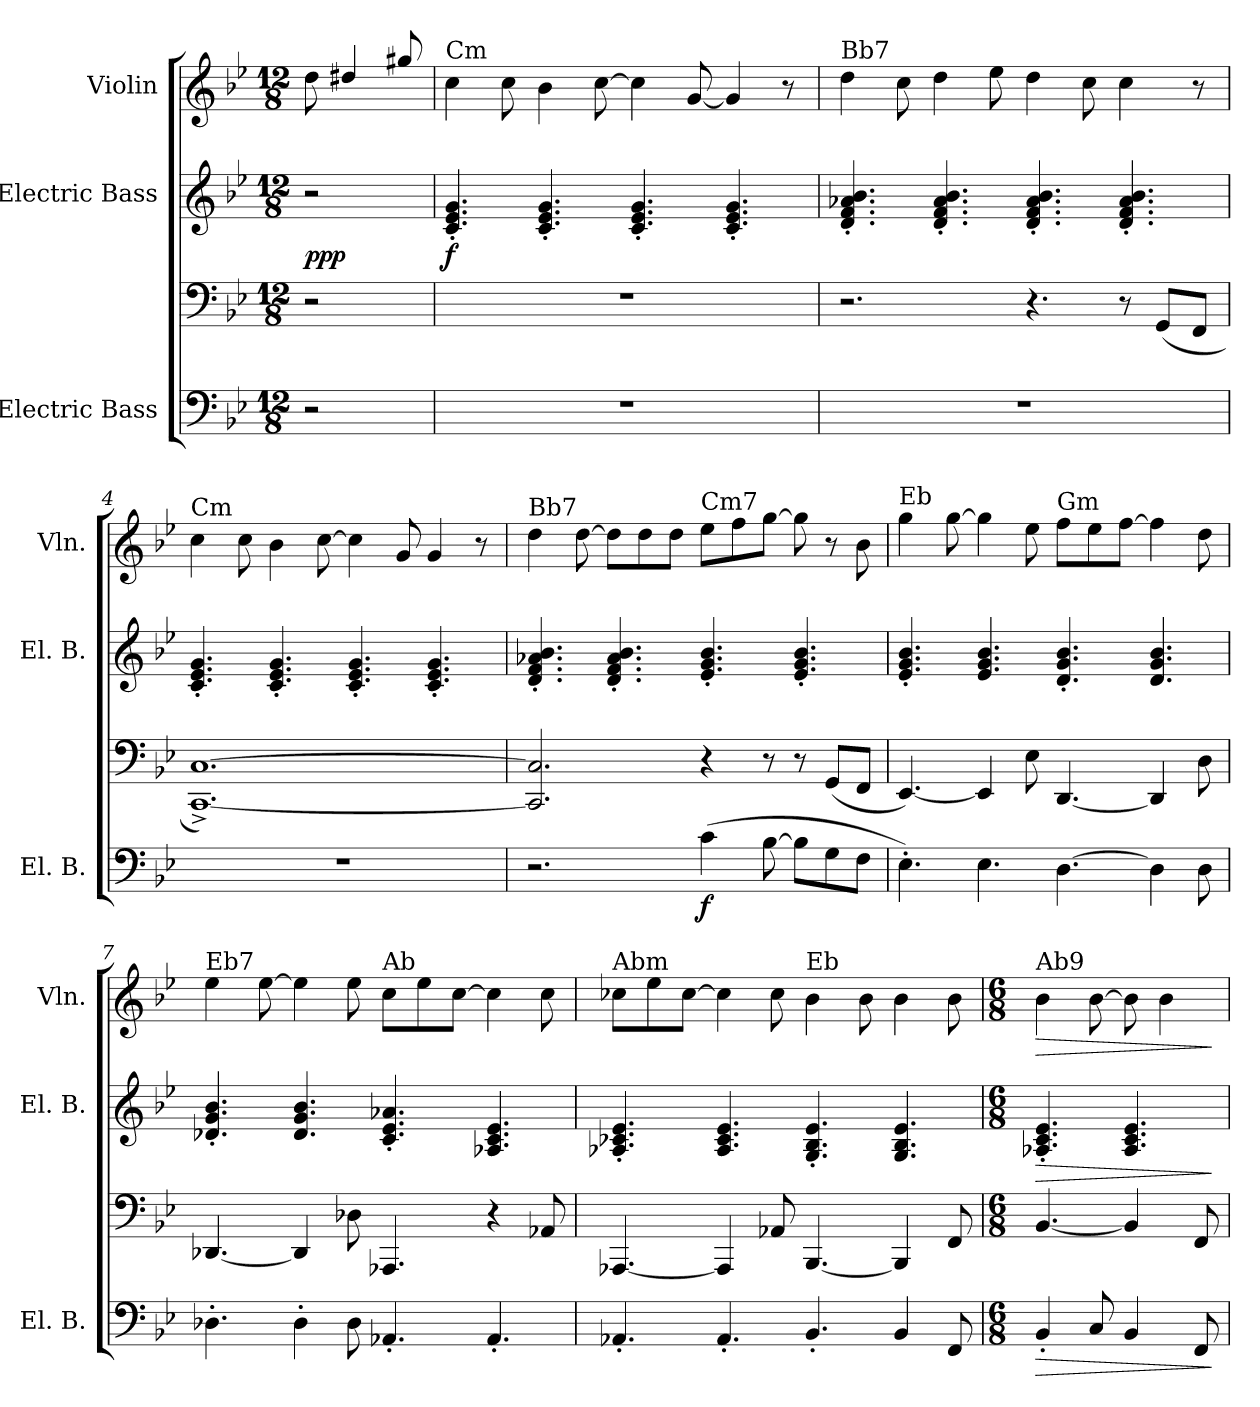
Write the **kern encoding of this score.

**kern	**kern	**dynam	**kern	**dynam	**kern	**dynam
*part3	*part3	*part3	*part2	*part2	*part1	*part1
*staff4	*staff3	*staff3/4	*staff2	*staff2	*staff1	*staff1
*I"Electric Bass	*	*	*I"Electric Bass	*	*I"Violin	*
*I'El. B.	*	*	*I'El. B.	*	*I'Vln.	*
*clefF4	*clefF4	*	*clefG2	*	*clefG2	*
*k[b-e-]	*k[b-e-]	*	*k[b-e-]	*	*k[b-e-]	*
*M12/8	*M12/8	*	*M12/8	*	*M12/8	*
=1	=1	=1	=1	=1	=1	=1
!	!	!	!	!LO:DY:b	!	!LO:DY:a
2r	2r	.	2r	ppp	8dd\	M.M. = 110
.	.	.	.	.	4dd#/	.
.	.	.	.	.	8gg#/	.
=2	=2	=2	=2	=2	=2	=2
!	!	!	!	!	!LO:TX:a:t=Cm	!
!	!	!	!	!LO:DY:b	!	!
1.r	1.r	.	4.c'/ 4.e-'/ 4.g'/	f	4cc\	.
.	.	.	.	.	8cc\	.
.	.	.	4.c'/ 4.e-'/ 4.g'/	.	4b-\	.
.	.	.	.	.	[8cc\	.
.	.	.	4.c'/ 4.e-'/ 4.g'/	.	4cc\]	.
.	.	.	.	.	[8g/	.
.	.	.	4.c'/ 4.e-'/ 4.g'/	.	4g/]	.
.	.	.	.	.	8r	.
=3	=3	=3	=3	=3	=3	=3
!	!	!	!	!	!LO:TX:a:t=Bb7	!
1.r	2.r	.	4.d'/ 4.f'/ 4.a-X'/ 4.b-'/	.	4dd\	.
.	.	.	.	.	8cc\	.
.	.	.	4.d'/ 4.f'/ 4.a-'/ 4.b-'/	.	4dd\	.
.	.	.	.	.	8ee-\	.
.	4.r	.	4.d'/ 4.f'/ 4.a-'/ 4.b-'/	.	4dd\	.
.	.	.	.	.	8cc\	.
.	8r	.	4.d'/ 4.f'/ 4.a-'/ 4.b-'/	.	4cc\	.
.	(8GG/L	.	.	.	.	.
.	8FF/J	.	.	.	8r	.
=4	=4	=4	=4	=4	=4	=4
!	!	!	!	!	!LO:TX:a:t=Cm	!
1.r	[1.CC^ [1.C^)	.	4.c'/ 4.e-'/ 4.g'/	.	4cc\	.
.	.	.	.	.	8cc\	.
.	.	.	4.c'/ 4.e-'/ 4.g'/	.	4b-\	.
.	.	.	.	.	[8cc\	.
.	.	.	4.c'/ 4.e-'/ 4.g'/	.	4cc\]	.
.	.	.	.	.	8g/	.
.	.	.	4.c'/ 4.e-'/ 4.g'/	.	4g/	.
.	.	.	.	.	8r	.
=5	=5	=5	=5	=5	=5	=5
!	!	!	!	!	!LO:TX:a:t=Bb7	!
2.r	2.CC]/ 2.C]/	.	4.d'/ 4.f'/ 4.a-X'/ 4.b-'/	.	4dd\	.
.	.	.	.	.	[8dd\	.
.	.	.	4.d'/ 4.f'/ 4.a-'/ 4.b-'/	.	8dd\L]	.
.	.	.	.	.	8dd\	.
.	.	.	.	.	8dd\J	.
!	!	!	!	!	!LO:TX:a:t=Cm7	!
!	!	!LO:DY:b=2	!	!	!	!
(4c\	4r	f	4.e-'/ 4.g'/ 4.b-'/	.	8ee-\L	.
.	.	.	.	.	8ff\	.
[8B-\	8r	.	.	.	[8gg\J	.
8B-\L]	8r	.	4.e-'/ 4.g'/ 4.b-'/	.	8gg\]	.
8G\	(8GG/L	.	.	.	8r	.
8F\J	8FF/J	.	.	.	8b-\	.
=6	=6	=6	=6	=6	=6	=6
!	!	!	!	!	!LO:TX:a:t=Eb	!
4.E-'\)	[4.EE-/)	.	4.e-'/ 4.g'/ 4.b-'/	.	4gg\	.
.	.	.	.	.	[8gg\	.
4.E-\	4EE-/]	.	4.e-/ 4.g/ 4.b-/	.	4gg\]	.
.	8E-\	.	.	.	8ee-\	.
!	!	!	!	!	!LO:TX:a:t=Gm	!
[4.D\	[4.DD/	.	4.d'/ 4.g'/ 4.b-'/	.	8ff\L	.
.	.	.	.	.	8ee-\	.
.	.	.	.	.	[8ff\J	.
4D\]	4DD/]	.	4.d/ 4.g/ 4.b-/	.	4ff\]	.
8D\	8D\	.	.	.	8dd\	.
!!LO:LB:g=z
=7	=7	=7	=7	=7	=7	=7
!	!	!	!	!	!LO:TX:a:t=Eb7	!
4.D-X'\	[4.DD-X/	.	4.d-X'/ 4.g'/ 4.b-'/	.	4ee-\	.
.	.	.	.	.	[8ee-\	.
4D-'\	4DD-/]	.	4.d-/ 4.g/ 4.b-/	.	4ee-\]	.
8D-\	8D-X\	.	.	.	8ee-\	.
!	!	!	!	!	!LO:TX:a:t=Ab	!
4.AA-X'/	4.AAA-X/	.	4.c'/ 4.e-'/ 4.a-X'/	.	8cc\L	.
.	.	.	.	.	8ee-\	.
.	.	.	.	.	[8cc\J	.
4.AA-'/	4r	.	4.A-X/ 4.c/ 4.e-/	.	4cc\]	.
.	8AA-X/	.	.	.	8cc\	.
=8	=8	=8	=8	=8	=8	=8
!	!	!	!	!	!LO:TX:a:t=Abm	!
4.AA-X'/	[4.AAA-X/	.	4.A-X'/ 4.c-X'/ 4.e-'/	.	8cc-X\L	.
.	.	.	.	.	8ee-\	.
.	.	.	.	.	[8cc-\J	.
4.AA-'/	4AAA-/]	.	4.A-/ 4.c-/ 4.e-/	.	4cc-\]	.
.	8AA-X/	.	.	.	8cc-\	.
!	!	!	!	!	!LO:TX:a:t=Eb	!
4.BB-'/	[4.BBB-/	.	4.G'/ 4.B-'/ 4.e-'/	.	4b-\	.
.	.	.	.	.	8b-\	.
4BB-/	4BBB-/]	.	4.G/ 4.B-/ 4.e-/	.	4b-\	.
8FF/	8FF/	.	.	.	8b-\	.
=9	=9	=9	=9	=9	=9	=9
*M6/8	*M6/8	*	*M6/8	*	*M6/8	*
!	!	!	!	!	!LO:TX:a:t=Ab9	!
!	!	!LO:HP:b=2	!	!LO:HP:b	!	!LO:HP:b
4BB-'/	[4.BB-/	>	4.A-X'/ 4.c'/ 4.e-'/	>	4b-\	>
8C/	.	.	.	.	[8b-\	.
4BB-/	4BB-/]	.	4.A-/ 4.c/ 4.e-/	.	8b-\]	.
.	.	.	.	.	4b-\	.
8FF/	8FF/	.	.	.	.	.
.	.	]	.	]	.	]
=	=	=	=	=	=	=
*-	*-	*-	*-	*-	*-	*-
